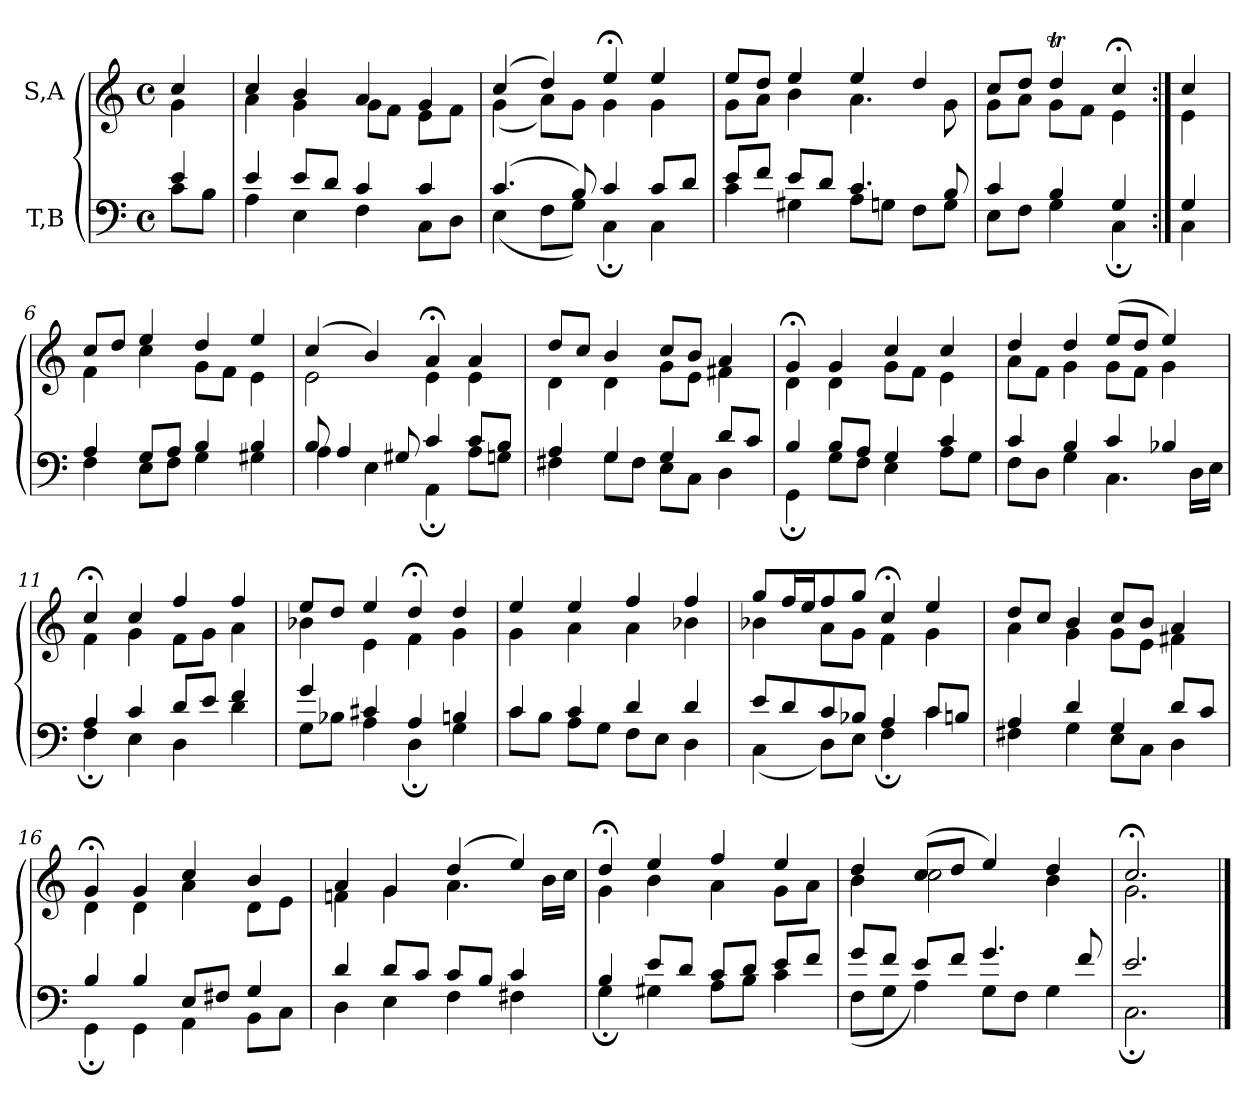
**kern	**kern
*part2	*part1
*staff2	*staff1
*I"T,B	*I"S,A
*clefF4	*clefG2
*k[]	*k[]
*M4/4	*M4/4
*met(c)	*met(c)
=	=
*^	*^
4e	8cL	4cc	4g
.	8BJ	.	.
=1	=1	=1	=1
4e	4A	4cc	4a
8eL	4E	4b	4g
8dJ	.	.	.
4c	4F	4a	8gL
.	.	.	8fJ
4c	8CL	4g	8eL
.	8DJ	.	8fJ
=2	=2	=2	=2
(>4.c	(<4E	(>4cc	(<4g
.	8FL	4dd)	8aL)
8B)	8GJ)	.	8gJ
4c	4C;	4ee;<	4g
8cL	4C	4ee	4g
8dJ	.	.	.
=3	=3	=3	=3
8eL	4c	8eeL	8gL
8fJ	.	8ddJ	8aJ
8eL	4G#X	4ee	4b
8dJ	.	.	.
4.c	8AL	4ee	4.a
.	8GnJ	.	.
.	8FL	4dd	.
8B	8GJ	.	8g
=421	=421	=421	=421
4c	8EL	8ccL	8gL
.	8FJ	8ddJ	8aJ
4B	4G	4ddT	8gL
.	.	.	8fJ
4G	4C;	4cc;<	4e
=422:|!	=422:|!	=422:|!	=422:|!
4G	4C	4cc	4e
=6	=6	=6	=6
4A	4F	8ccL	4f
.	.	8ddJ	.
8GL	8EL	4ee	4cc
8AJ	8FJ	.	.
4B	4G	4dd	8gL
.	.	.	8fJ
4B	4G#X	4ee	4e
=7	=7	=7	=7
8B	4A	(>4cc	2e
4A	.	.	.
.	4E	4b)	.
8G#X	.	.	.
4c	4AA;	4a;<	4e
8cL	8AL	4a	4e
8BJ	8GnJ	.	.
=8	=8	=8	=8
4A	4F#X	8ddL	4d
.	.	8ccJ	.
4G	8GL	4b	4d
.	8F#J	.	.
4G	8EL	8ccL	8gL
.	8CJ	8bJ	8eJ
8dL	4D	4a	4f#X
8cJ	.	.	.
=9	=9	=9	=9
4B	4GG;	4g;<	4d
8BL	8GL	4g	4d
8AJ	8FJ	.	.
4G	4E	4cc	8gL
.	.	.	8fJ
4c	8AL	4cc	4e
.	8GJ	.	.
=10	=10	=10	=10
4c	8FL	4dd	8aL
.	8DJ	.	8fJ
4B	4G	4dd	4g
4c	4.C	(>8eeL	8gL
.	.	8ddJ	8fJ
4B-X	.	4ee)	4g
.	16DLL	.	.
.	16EJJ	.	.
=11	=11	=11	=11
4A	4F;	4cc;<	4f
4c	4E	4cc	4g
8dL	4D	4ff	8fL
8eJ	.	.	8gJ
4f	4d	4ff	4a
=12	=12	=12	=12
4g	8GL	8eeL	4b-X
.	8B-XJ	8ddJ	.
4c#X	4A	4ee	4e
4A	4D;	4dd;<	4f
4Bn	4G	4dd	4g
=13	=13	=13	=13
4c	8cL	4ee	4g
.	8BJ	.	.
4c	8AL	4ee	4a
.	8GJ	.	.
4d	8FL	4ff	4a
.	8EJ	.	.
4d	4D	4ff	4b-X
=14	=14	=14	=14
8eL	(<4C	8ggL	4b-X
8d	.	16ffL	.
.	.	16eeJ	.
8c	8DL)	8ff	8aL
8B-XJ	8EJ	8ggJ	8gJ
4A	4F;	4cc;<	4f
8cL	4c	4ee	4g
8BnJ	.	.	.
=15	=15	=15	=15
4A	4F#X	8ddL	4a
.	.	8ccJ	.
4d	4G	4b	4g
4G	8EL	8ccL	8gL
.	8CJ	8bJ	8eJ
8dL	4D	4a	4f#X
8cJ	.	.	.
=16	=16	=16	=16
4B	4GG;	4g;<	4d
4B	4GG	4g	4d
8EL	4AA	4cc	4a
8F#XJ	.	.	.
4G	8BBL	4b	8dL
.	8CJ	.	8eJ
=17	=17	=17	=17
4d	4D	4a	4fn
8dL	4E	4g	4g
8cJ	.	.	.
8cL	4F	(>4dd	4.a
8BJ	.	.	.
4c	4F#X	4ee)	.
.	.	.	16bLL
.	.	.	16ccJJ
=18	=18	=18	=18
4B	4G;	4dd;<	4g
8eL	4G#X	4ee	4b
8dJ	.	.	.
8cL	8AL	4ff	4a
8dJ	8BJ	.	.
8eL	4c	4ee	8gL
8fJ	.	.	8aJ
=19	=19	=19	=19
8gL	(<8FL	4dd	4b
8fJ	8GJ	.	.
8eL	4A)	(>8ccL	2cc
8fJ	.	8ddJ	.
4.g	8GL	4ee)	.
.	8FJ	.	.
.	4G	4dd	4b
8f	.	.	.
=437	=437	=437	=437
2.e	2.C;	2.cc;<	2.g
*v	*v	*	*
*	*v	*v
==	==
*-	*-
